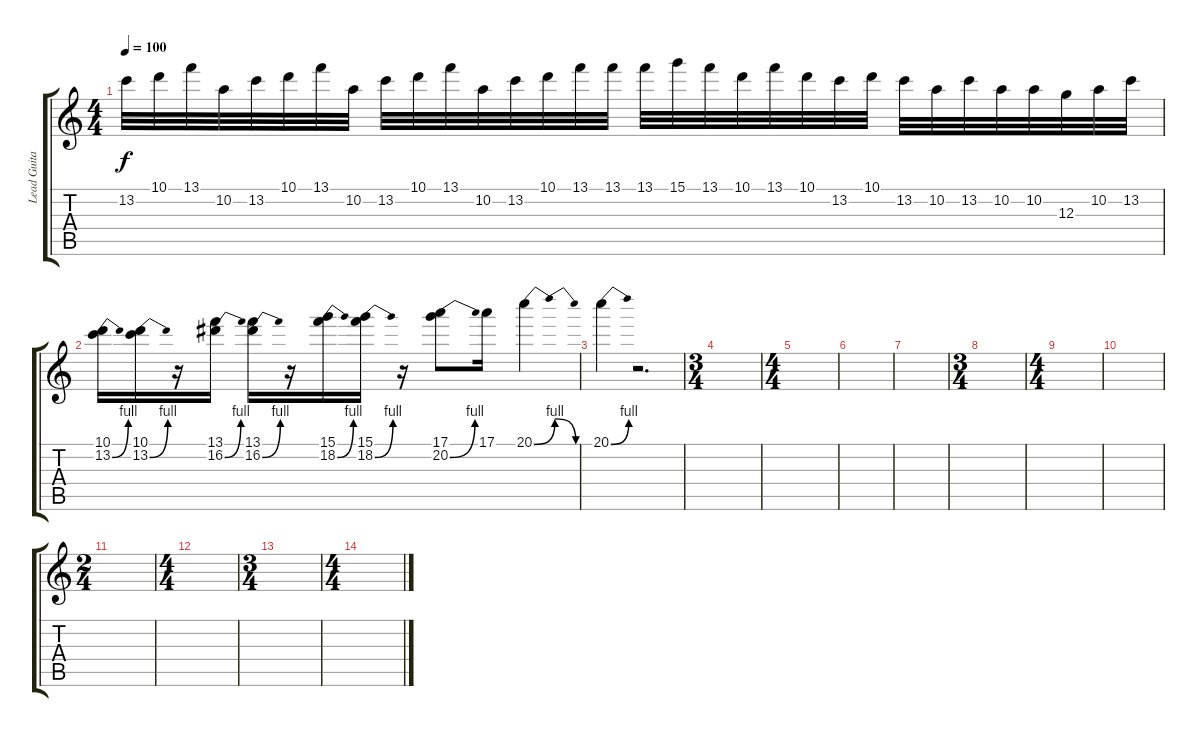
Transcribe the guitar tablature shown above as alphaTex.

\track ("Lead Guitar 1" "Lead Guita") {instrument distortionguitar}
\staff {score tabs}
\tuning (E4 B3 G3 D3 A2 E2) {hide}
\ts (4 4)
\tempo 100
\clef g2
\ks c
13.2.32{dy f} 10.1.32 13.1.32 10.2.32 13.2.32 10.1.32 13.1.32 10.2.32 13.2.32 10.1.32 13.1.32 10.2.32 13.2.32 10.1.32 13.1.32 13.1.32 13.1.32 15.1.32 13.1.32 10.1.32 13.1.32 10.1.32 13.2.32 10.1.32 13.2.32 10.2.32 13.2.32 10.2.32 10.2.32 12.3.32 10.2.32 13.2.32 |
(10.1 13.2{be (bend 0 0 60 4)}).16 (10.1 13.2{be (bend 0 0 60 4)}).16 r.16 (13.1 16.2{be (bend 0 0 60 4)}).16 (13.1 16.2{be (bend 0 0 60 4)}).16 r.16 (15.1 18.2{be (bend 0 0 60 4)}).16 (15.1 18.2{be (bend 0 0 60 4)}).16 r.16 (17.1 20.2{be (bend 0 0 60 4)}).8 17.1.16 20.1{be (bendrelease 0 0 30 4 30 4 60 0)}.4 |
20.1{be (bend 0 0 60 4)}.4 r.2{d} |
\ts (3 4)
|
\ts (4 4)
|
|
|
\ts (3 4)
|
\ts (4 4)
|
|
\ts (2 4)
|
\ts (4 4)
|
\ts (3 4)
|
\ts (4 4)
